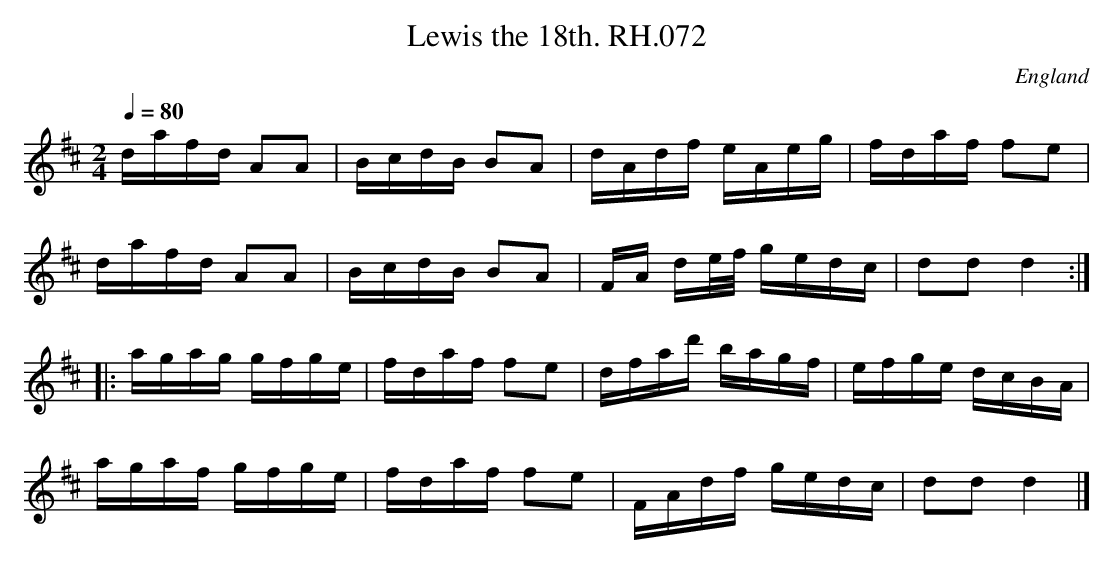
X:1
T:Lewis the 18th. RH.072
O:England
M:2/4
L:1/16
Q:1/4=80
K:D
dafd A2A2|BcdB B2A2|dAdf eAeg|fdaf f2e2|
dafd A2A2|BcdB B2A2|FA de/f/ gedc|d2d2 d4:|
|:agag gfge|fdaf f2e2|dfad' bagf|efge dcBA|
agaf gfge|fdaf f2e2|FAdf gedc|d2d2 d4|]
